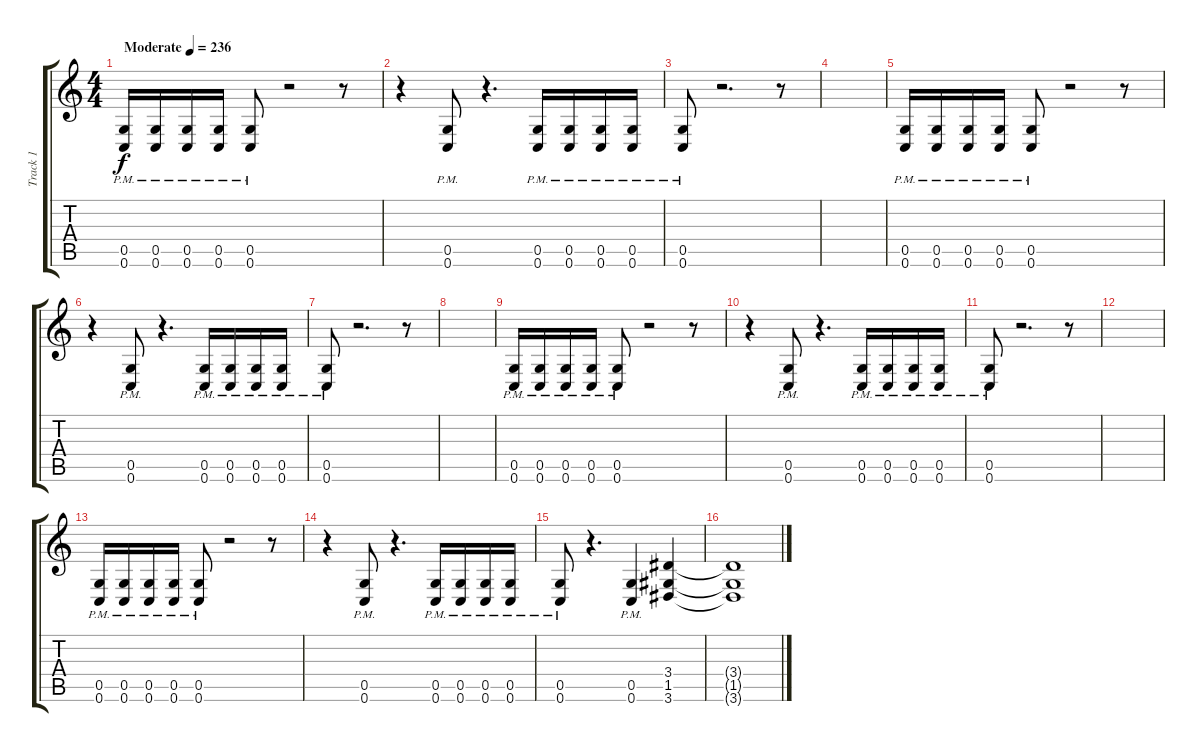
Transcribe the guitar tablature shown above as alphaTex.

\track ("Track 1" "Track 1") {instrument distortionguitar}
\staff {score tabs}
\tuning (D4 A3 F3 C3 G2 C2) {hide}
\ts (4 4)
\tempo (236 "Moderate")
\clef g2
\ks c
(0.5{pm} 0.6{pm}).16{dy f instrument distortionguitar} (0.5{pm} 0.6{pm}).16 (0.5{pm} 0.6{pm}).16 (0.5{pm} 0.6{pm}).16 (0.5{pm} 0.6{pm}).8 r.2 r.8 |
r.4 (0.5{pm} 0.6{pm}).8 r.4{d} (0.5{pm} 0.6{pm}).16 (0.5{pm} 0.6{pm}).16 (0.5{pm} 0.6{pm}).16 (0.5{pm} 0.6{pm}).16 |
(0.5{pm} 0.6{pm}).8 r.2{d} r.8 |
|
(0.5{pm} 0.6{pm}).16 (0.5{pm} 0.6{pm}).16 (0.5{pm} 0.6{pm}).16 (0.5{pm} 0.6{pm}).16 (0.5{pm} 0.6{pm}).8 r.2 r.8 |
r.4 (0.5{pm} 0.6{pm}).8 r.4{d} (0.5{pm} 0.6{pm}).16 (0.5{pm} 0.6{pm}).16 (0.5{pm} 0.6{pm}).16 (0.5{pm} 0.6{pm}).16 |
(0.5{pm} 0.6{pm}).8 r.2{d} r.8 |
|
(0.5{pm} 0.6{pm}).16 (0.5{pm} 0.6{pm}).16 (0.5{pm} 0.6{pm}).16 (0.5{pm} 0.6{pm}).16 (0.5{pm} 0.6{pm}).8 r.2 r.8 |
r.4 (0.5{pm} 0.6{pm}).8 r.4{d} (0.5{pm} 0.6{pm}).16 (0.5{pm} 0.6{pm}).16 (0.5{pm} 0.6{pm}).16 (0.5{pm} 0.6{pm}).16 |
(0.5{pm} 0.6{pm}).8 r.2{d} r.8 |
|
(0.5{pm} 0.6{pm}).16 (0.5{pm} 0.6{pm}).16 (0.5{pm} 0.6{pm}).16 (0.5{pm} 0.6{pm}).16 (0.5{pm} 0.6{pm}).8 r.2 r.8 |
r.4 (0.5{pm} 0.6{pm}).8 r.4{d} (0.5{pm} 0.6{pm}).16 (0.5{pm} 0.6{pm}).16 (0.5{pm} 0.6{pm}).16 (0.5{pm} 0.6{pm}).16 |
(0.5{pm} 0.6{pm}).8 r.4{d} (0.5{pm} 0.6{pm}).4 (3.4 1.5 3.6).4 |
(3.4{t} 1.5{t} 3.6{t}).1
